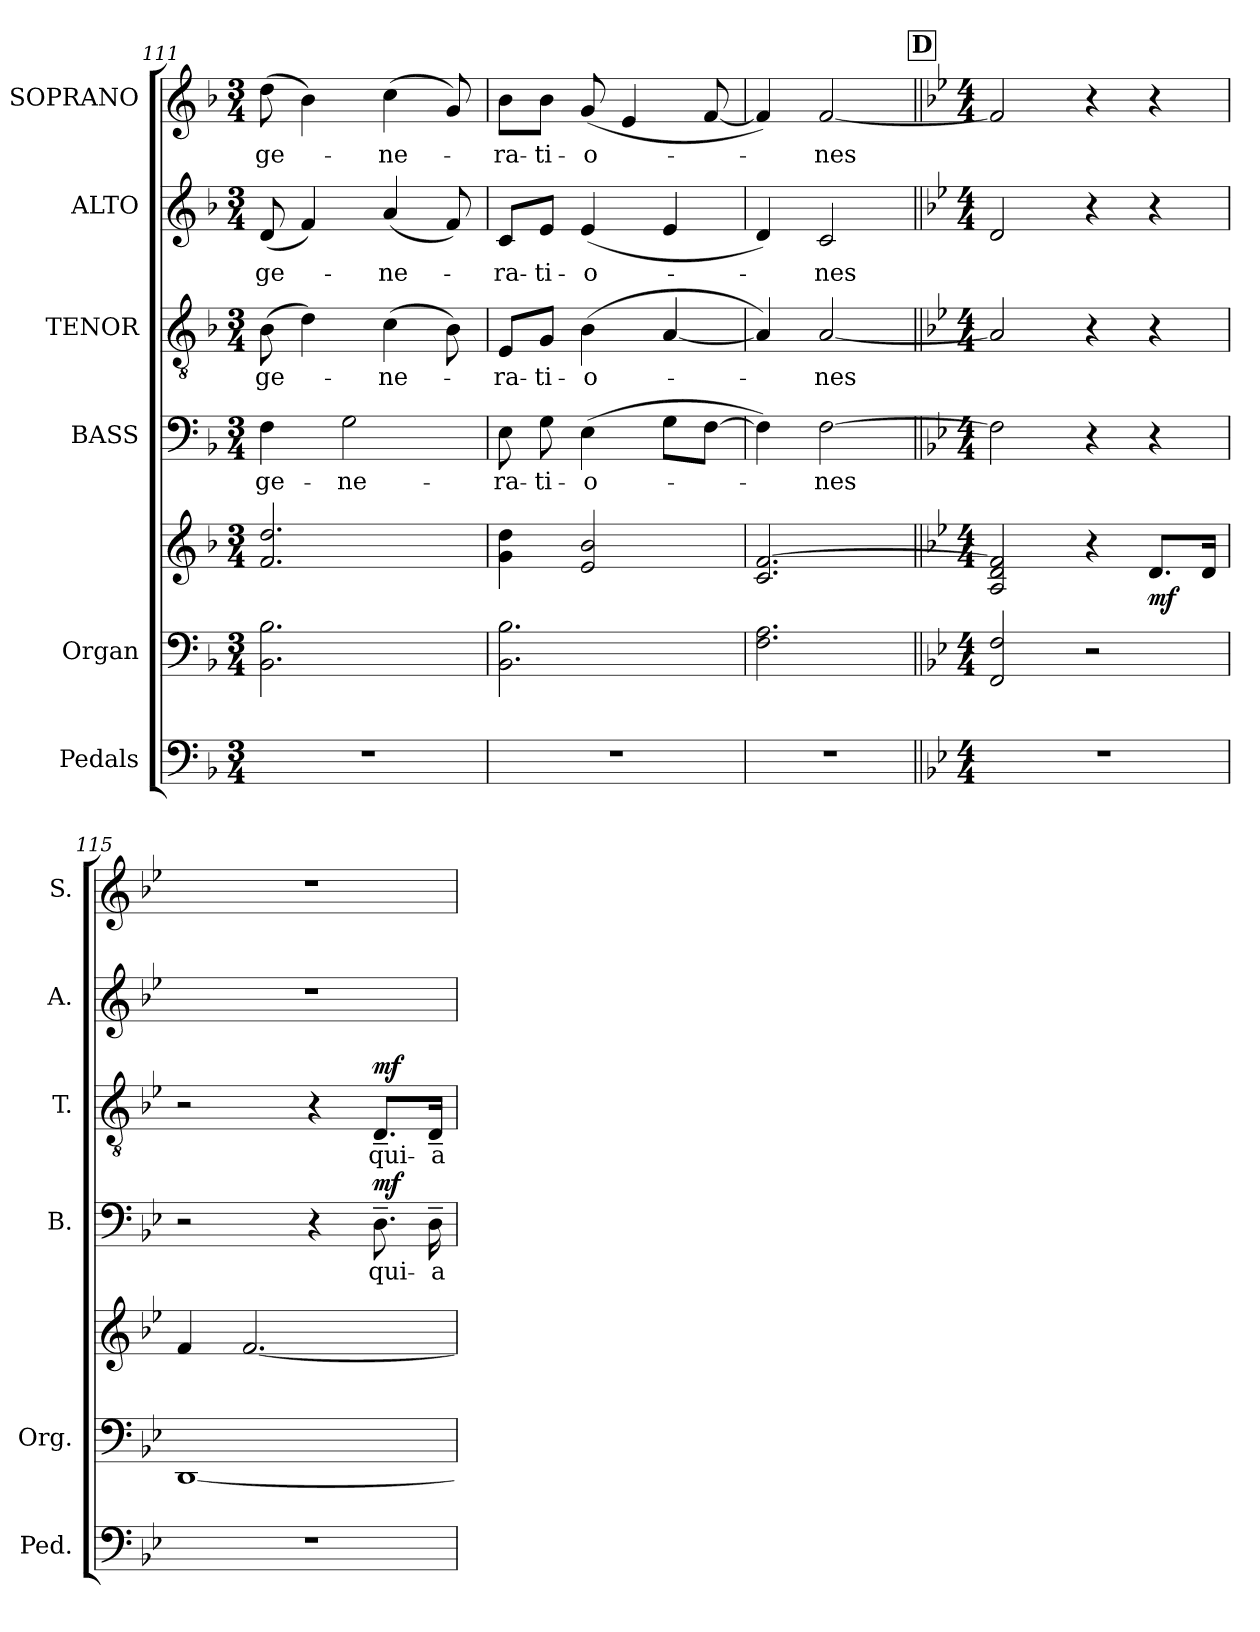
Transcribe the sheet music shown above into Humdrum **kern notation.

**kern	**kern	**kern	**dynam	**kern	**text	**dynam	**kern	**text	**dynam	**kern	**text	**kern	**text
*part6	*part5	*part5	*part5	*part4	*part4	*part4	*part3	*part3	*part3	*part2	*part2	*part1	*part1
*staff7	*staff6	*staff5	*staff5/6	*staff4	*staff4	*staff4	*staff3	*staff3	*staff3	*staff2	*staff2	*staff1	*staff1
*I"Pedals	*I"Organ	*	*	*I"BASS	*	*	*I"TENOR	*	*	*I"ALTO	*	*I"SOPRANO	*
*I'Ped.	*I'Org.	*	*	*I'B.	*	*	*I'T.	*	*	*I'A.	*	*I'S.	*
*clefF4	*clefF4	*clefG2	*	*clefF4	*	*	*clefGv2	*	*	*clefG2	*	*clefG2	*
*	*	*	*	*	*	*	*ITrd7c12	*	*	*	*	*	*
*k[b-]	*k[b-]	*k[b-]	*	*k[b-]	*	*	*k[b-]	*	*	*k[b-]	*	*k[b-]	*
*F:	*F:	*F:	*	*F:	*	*	*F:	*	*	*F:	*	*F:	*
*M3/4	*M3/4	*M3/4	*	*M3/4	*	*	*M3/4	*	*	*M3/4	*	*M3/4	*
=111	=111	=111	=111	=111	=111	=111	=111	=111	=111	=111	=111	=111	=111
!LO:N:vis=1	!	!	!	!	!	!	!	!	!	!	!	!	!
!	!	!	!	!	!LO:LY:b:color=#000000	!	!	!	!	!	!	!	!
!	!	!	!	!	!	!	!	!LO:LY:b:color=#000000	!	!	!	!	!
!	!	!	!	!	!	!	!	!	!	!	!LO:LY:b:color=#000000	!	!
!	!	!	!	!	!	!	!	!	!	!	!	!	!LO:LY:b:color=#000000
2.r	2.BB-i\ 2.B-i	2.fi/ 2.ddi	.	4Fi\	ge-	.	(8BB-i\	ge-	.	(8di/	ge-	(8ddi\	ge-
.	.	.	.	.	.	.	4Di\)	.	.	4fi/)	.	4b-i\)	.
!	!	!	!	!	!LO:LY:b:color=#000000	!	!	!	!	!	!	!	!
.	.	.	.	2Gi\	-ne-	.	.	.	.	.	.	.	.
!	!	!	!	!	!	!	!	!LO:LY:b:color=#000000	!	!	!	!	!
!	!	!	!	!	!	!	!	!	!	!	!LO:LY:b:color=#000000	!	!
!	!	!	!	!	!	!	!	!	!	!	!	!	!LO:LY:b:color=#000000
.	.	.	.	.	.	.	(4Ci\	-ne-	.	(4ai/	-ne-	(4cci\	-ne-
.	.	.	.	.	.	.	8BB-i\)	.	.	8fi/)	.	8gi/)	.
=112	=112	=112	=112	=112	=112	=112	=112	=112	=112	=112	=112	=112	=112
!LO:N:vis=1	!	!	!	!	!	!	!	!	!	!	!	!	!
!	!	!	!	!	!LO:LY:b:color=#000000	!	!	!	!	!	!	!	!
!	!	!	!	!	!	!	!	!LO:LY:b:color=#000000	!	!	!	!	!
!	!	!	!	!	!	!	!	!	!	!	!LO:LY:b:color=#000000	!	!
!	!	!	!	!	!	!	!	!	!	!	!	!	!LO:LY:b:color=#000000
2.r	2.BB-i\ 2.B-i	4gi\ 4ddi	.	8Ei\	-ra-	.	8EEi/L	-ra-	.	8ci/L	-ra-	8b-i\L	-ra-
!	!	!	!	!	!LO:LY:b:color=#000000	!	!	!	!	!	!	!	!
!	!	!	!	!	!	!	!	!LO:LY:b:color=#000000	!	!	!	!	!
!	!	!	!	!	!	!	!	!	!	!	!LO:LY:b:color=#000000	!	!
!	!	!	!	!	!	!	!	!	!	!	!	!	!LO:LY:b:color=#000000
.	.	.	.	8Gi\	-ti-	.	8GGi/J	-ti-	.	8ei/J	-ti-	8b-i\J	-ti-
!	!	!	!	!	!LO:LY:b:color=#000000	!	!	!	!	!	!	!	!
!	!	!	!	!	!	!	!	!LO:LY:b:color=#000000	!	!	!	!	!
!	!	!	!	!	!	!	!	!	!	!	!LO:LY:b:color=#000000	!	!
!	!	!	!	!	!	!	!	!	!	!	!	!	!LO:LY:b:color=#000000
.	.	2ei/ 2b-i	.	(4Ei\	-o-	.	(4BB-i\	-o-	.	(4ei/	-o-	(8gi/	-o-
.	.	.	.	.	.	.	.	.	.	.	.	4ei/	.
.	.	.	.	8Gi\L	.	.	[<4AAi/	.	.	4ei/	.	.	.
.	.	.	.	[>8Fi\J	.	.	.	.	.	.	.	[<8fi/	.
=113	=113	=113	=113	=113	=113	=113	=113	=113	=113	=113	=113	=113	=113
!LO:N:vis=1	!	!	!	!	!	!	!	!	!	!	!	!	!
2.r	2.Fi\ 2.Ai	2.ci/ [>2.fi	.	4Fi\])	.	.	4AAi/])	.	.	4di/)	.	4fi/])	.
!	!	!	!	!	!LO:LY:b:color=#000000	!	!	!	!	!	!	!	!
!	!	!	!	!	!	!	!	!LO:LY:b:color=#000000	!	!	!	!	!
!	!	!	!	!	!	!	!	!	!	!	!LO:LY:b:color=#000000	!	!
!	!	!	!	!	!	!	!	!	!	!	!	!	!LO:LY:b:color=#000000
.	.	.	.	[>2Fi\	-nes	.	[<2AAi/	-nes	.	2ci/	-nes	[<2fi/	-nes
!!LO:PB:g=z
!!LO:REH:place=s1:B:color=#000000:enc=box:fs=16.5694:t=D
=114||	=114||	=114||	=114||	=114||	=114||	=114||	=114||	=114||	=114||	=114||	=114||	=114||	=114||
*k[b-e-]	*k[b-e-]	*k[b-e-]	*	*k[b-e-]	*	*	*k[b-e-]	*	*	*k[b-e-]	*	*k[b-e-]	*
*B-:	*B-:	*B-:	*	*B-:	*	*	*B-:	*	*	*B-:	*	*B-:	*
*M4/4	*M4/4	*M4/4	*	*M4/4	*	*	*M4/4	*	*	*M4/4	*	*M4/4	*
1r	2FFi/ 2Fi	2Ai/ 2di 2fi]	.	2Fi\]	.	.	2AAi/]	.	.	2di/	.	2fi/]	.
*	*	*MM80	*	*	*	*	*	*	*	*	*	*MM80	*
.	2r	4r	.	4r	.	.	4r	.	.	4r	.	4r	.
.	.	8.di/L	mf	4r	.	.	4r	.	.	4r	.	4r	.
.	.	16di/Jk	.	.	.	.	.	.	.	.	.	.	.
=115	=115	=115	=115	=115	=115	=115	=115	=115	=115	=115	=115	=115	=115
1r	[<1DDi	4fi/	.	2r	.	.	2r	.	.	1r	.	1r	.
.	.	[<2.fi/	.	.	.	.	.	.	.	.	.	.	.
.	.	.	.	4r	.	.	4r	.	.	.	.	.	.
!	!	!	!	!	!LO:LY:b:color=#000000	!	!	!	!	!	!	!	!
!	!	!	!	!	!	!	!	!LO:LY:b:color=#000000	!	!	!	!	!
.	.	.	.	8.D~i\	qui-	mf	8.DD~i/L	qui-	mf	.	.	.	.
!	!	!	!	!	!LO:LY:b:color=#000000	!	!	!	!	!	!	!	!
!	!	!	!	!	!	!	!	!LO:LY:b:color=#000000	!	!	!	!	!
.	.	.	.	16D~i\	-a	.	16DD~i/Jk	-a	.	.	.	.	.
=	=	=	=	=	=	=	=	=	=	=	=	=	=
*-	*-	*-	*-	*-	*-	*-	*-	*-	*-	*-	*-	*-	*-
